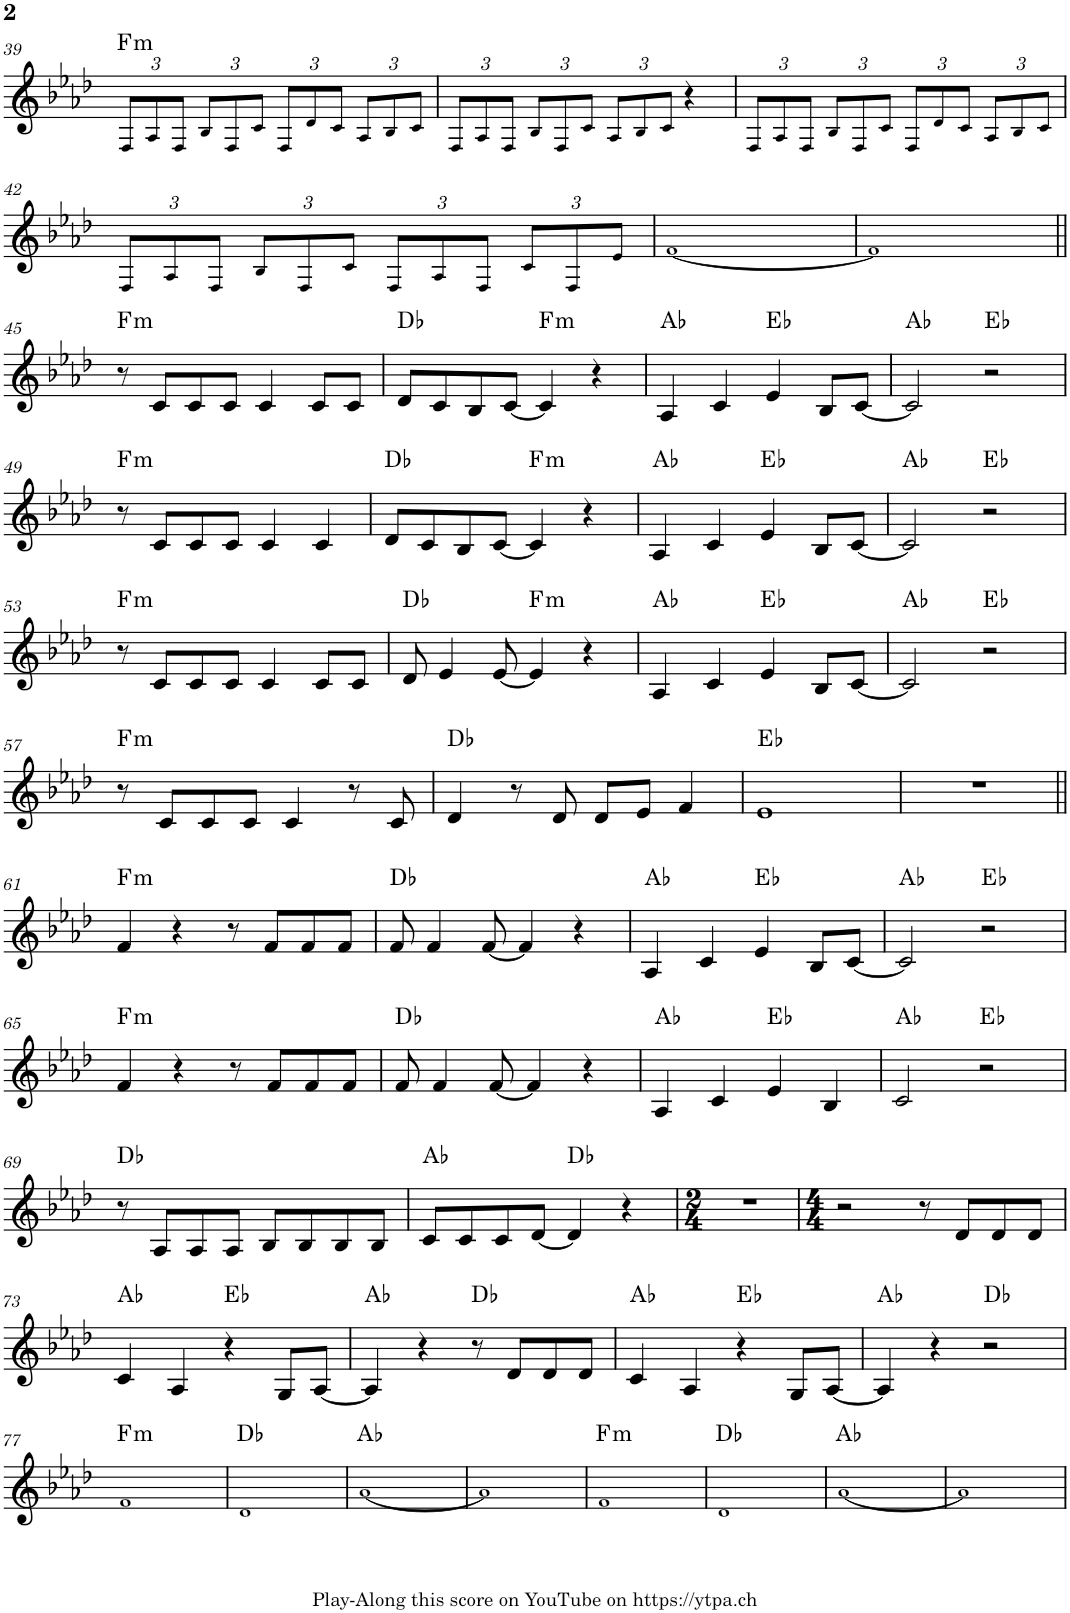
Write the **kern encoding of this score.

**kern	**harte
*part1	*part1
*staff1	*
*I"Piano	*
*I'Pno.	*
!!LO:PB:g=z
*clefG2	*
*k[b-e-a-d-]	*
*M4/4	*
*Xbrackettup	*
=39	=39
!	!LO:H:kt=m
12F!/L	F:min
12A-!/	.
12F!/J	.
12B-!/L	.
12F!/	.
12c!/J	.
12F!/L	.
12d-!/	.
12c!/J	.
12A-!/L	.
12B-!/	.
12c!/J	.
=40	=40
12F!/L	.
12A-!/	.
12F!/J	.
12B-!/L	.
12F!/	.
12c!/J	.
12A-!/L	.
12B-!/	.
12c!/J	.
4r	.
=41	=41
12F!/L	.
12A-!/	.
12F!/J	.
12B-!/L	.
12F!/	.
12c!/J	.
12F!/L	.
12d-!/	.
12c!/J	.
12A-!/L	.
12B-!/	.
12c!/J	.
!!LO:LB:g=z
=42	=42
12F!/L	.
12A-!/	.
12F!/J	.
12B-!/L	.
12F!/	.
12c!/J	.
12F!/L	.
12A-!/	.
12F!/J	.
12c!/L	.
12F!/	.
12e-!/J	.
=43	=43
[1f!	.
=44	=44
1f!]	.
!!LO:LB:g=z
=45||	=45||
!	!LO:H:kt=m
8r	F:min
8c/L	.
8c/	.
8c/J	.
4c/	.
8c/L	.
8c/J	.
=46	=46
8d-/L	Db:maj
8c/	.
8B-/	.
[8c/J	.
!	!LO:H:kt=m
4c/]	F:min
4r	.
=47	=47
4A-/	Ab:maj
4c/	.
4e-/	Eb:maj
8B-/L	.
[8c/J	.
=48	=48
2c/]	Ab:maj
2r	Eb:maj
!!LO:LB:g=z
=49	=49
!	!LO:H:kt=m
8r	F:min
8c/L	.
8c/	.
8c/J	.
4c/	.
4c/	.
=50	=50
8d-/L	Db:maj
8c/	.
8B-/	.
[8c/J	.
!	!LO:H:kt=m
4c/]	F:min
4r	.
=51	=51
4A-/	Ab:maj
4c/	.
4e-/	Eb:maj
8B-/L	.
[8c/J	.
=52	=52
2c/]	Ab:maj
2r	Eb:maj
!!LO:LB:g=z
=53	=53
!	!LO:H:kt=m
8r	F:min
8c/L	.
8c/	.
8c/J	.
4c/	.
8c/L	.
8c/J	.
=54	=54
8d-/	Db:maj
4e-/	.
[8e-/	.
!	!LO:H:kt=m
4e-/]	F:min
4r	.
=55	=55
4A-/	Ab:maj
4c/	.
4e-/	Eb:maj
8B-/L	.
[8c/J	.
=56	=56
2c/]	Ab:maj
2r	Eb:maj
!!LO:LB:g=z
=57	=57
!	!LO:H:kt=m
8r	F:min
8c/L	.
8c/	.
8c/J	.
4c/	.
8r	.
8c/	.
=58	=58
4d-/	Db:maj
8r	.
8d-/	.
8d-/L	.
8e-/J	.
4f/	.
=59	=59
1e-	Eb:maj
=60	=60
1r	.
!!LO:LB:g=z
=61||	=61||
!	!LO:H:kt=m
4f/	F:min
4r	.
8r	.
8f/L	.
8f/	.
8f/J	.
=62	=62
8f/	Db:maj
4f/	.
[8f/	.
4f/]	.
4r	.
=63	=63
4A-/	Ab:maj
4c/	.
4e-/	Eb:maj
8B-/L	.
[8c/J	.
=64	=64
2c/]	Ab:maj
2r	Eb:maj
!!LO:LB:g=z
=65	=65
!	!LO:H:kt=m
4f/	F:min
4r	.
8r	.
8f/L	.
8f/	.
8f/J	.
=66	=66
8f/	Db:maj
4f/	.
[8f/	.
4f/]	.
4r	.
=67	=67
4A-/	Ab:maj
4c/	.
4e-/	Eb:maj
4B-/	.
=68	=68
2c/	Ab:maj
2r	Eb:maj
!!LO:LB:g=z
=69	=69
8r	Db:maj
8A-/L	.
8A-/	.
8A-/J	.
8B-/L	.
8B-/	.
8B-/	.
8B-/J	.
=70	=70
8c/L	Ab:maj
8c/	.
8c/	.
[8d-/J	.
4d-/]	Db:maj
4r	.
=71	=71
*M2/4	*
2r	.
=72	=72
*M4/4	*
2r	.
8r	.
8d-/L	.
8d-/	.
8d-/J	.
!!LO:LB:g=z
=73	=73
4c/	Ab:maj
4A-/	.
4r	Eb:maj
8G/L	.
[8A-/J	.
=74	=74
4A-/]	Ab:maj
4r	.
8r	Db:maj
8d-/L	.
8d-/	.
8d-/J	.
=75	=75
4c/	Ab:maj
4A-/	.
4r	Eb:maj
8G/L	.
[8A-/J	.
=76	=76
4A-/]	Ab:maj
4r	.
2r	Db:maj
!!LO:LB:g=z
=77	=77
!	!LO:H:kt=m
1f!	F:min
=78	=78
1d-!	Db:maj
=79	=79
[1a-!	Ab:maj
=80	=80
1a-!]	.
=81	=81
!	!LO:H:kt=m
1f!	F:min
=82	=82
1d-!	Db:maj
=83	=83
[1a-!	Ab:maj
=84	=84
1a-!]	.
=	=
*-	*-
